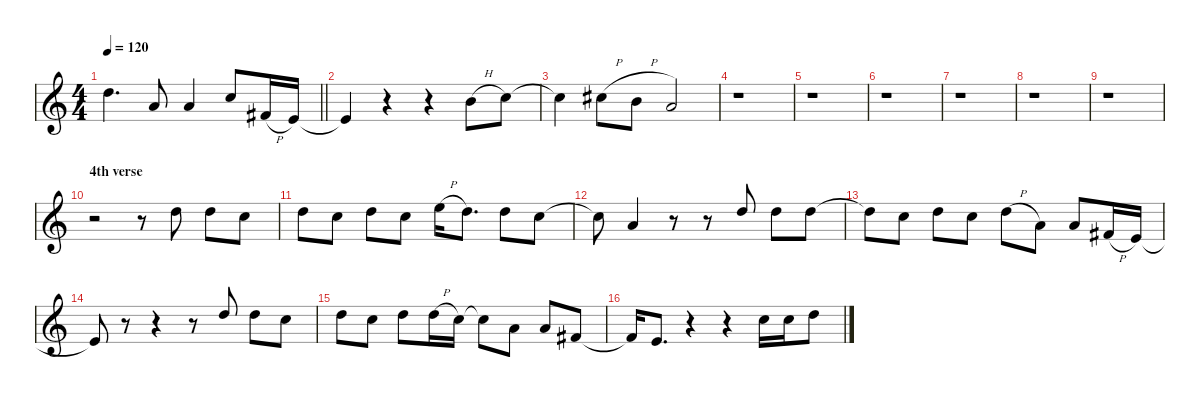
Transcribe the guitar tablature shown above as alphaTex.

\defaultSystemsLayout 4
\hideDynamics
\bracketExtendMode nobrackets
\singleTrackTrackNamePolicy hidden
\multiTrackTrackNamePolicy hidden
\otherSystemsTrackNameOrientation horizontal
\track ("Vocal" "led.synth.") {instrument lead6voice}
\staff {score}
\tuning (E4 B3 G3 D3 A2 E2)
\ts (4 4)
\tempo 120
\clef g2
\barLineRight lightlight
\ks c
15.2.4{d dy f beam Down} 14.3.8{beam Up} 14.3.4{beam Up} 13.2.8{beam Up} 11.3{h acc #}.16{beam Up} 9.3.16{beam Up} |
9.3{t}.4{beam Up} r.4{beam Up} r.4{beam Up} 12.2{h}.8{beam Down} 13.2.8{beam Down} |
13.2{t}.4{beam Down} 14.2{h acc #}.8{beam Down} 12.2{h}.8{beam Down} 10.2.2{beam Up} |
r.1{beam Down} |
r.1{beam Down} |
r.1{beam Down} |
r.1{beam Down} |
r.1{beam Down} |
r.1{beam Down} |
\section ("" "4th verse")
r.2{beam Down} r.8{beam Down} 10.1.8{beam Down} 10.1.8{beam Down} 8.1.8{beam Down} |
10.1.8{beam Down} 8.1.8{beam Down} 10.1.8{beam Down} 8.1.8{beam Down} 12.1{h}.16{beam Down} 10.1.8{d beam Down} 10.1.8{beam Down} 8.1.8{beam Down} |
8.1{t}.8{beam Down} 10.2.4{beam Up} r.8{beam Up} r.8{beam Up} 10.1.8{beam Down} 10.1.8{beam Down} 10.1.8{beam Down} |
10.1{t}.8{beam Down} 8.1.8{beam Down} 10.1.8{beam Down} 8.1.8{beam Down} 10.1{h}.8{beam Down} 5.1.8{beam Down} 5.1.8{beam Up} 7.2{h acc #}.16{beam Up} 5.2.16{beam Up} |
5.2{t}.8{beam Up} r.8{beam Up} r.4{beam Up} r.8{beam Up} 10.1.8{beam Down} 10.1.8{beam Down} 8.1.8{beam Down} |
10.1.8{beam Down} 8.1.8{beam Down} 10.1.8{beam Down} 10.1{h}.16{beam Down} 8.1.16{beam Down} 8.1{t}.8{beam Down} 10.2.8{beam Down} 10.2.8{beam Up} 11.3{acc #}.8{beam Up} |
11.3{t acc #}.16{beam Up} 9.3.8{d beam Up} r.4{beam Up} r.4{beam Up} 8.1.16{beam Down} 8.1.16{beam Down} 10.1.8{beam Down}
